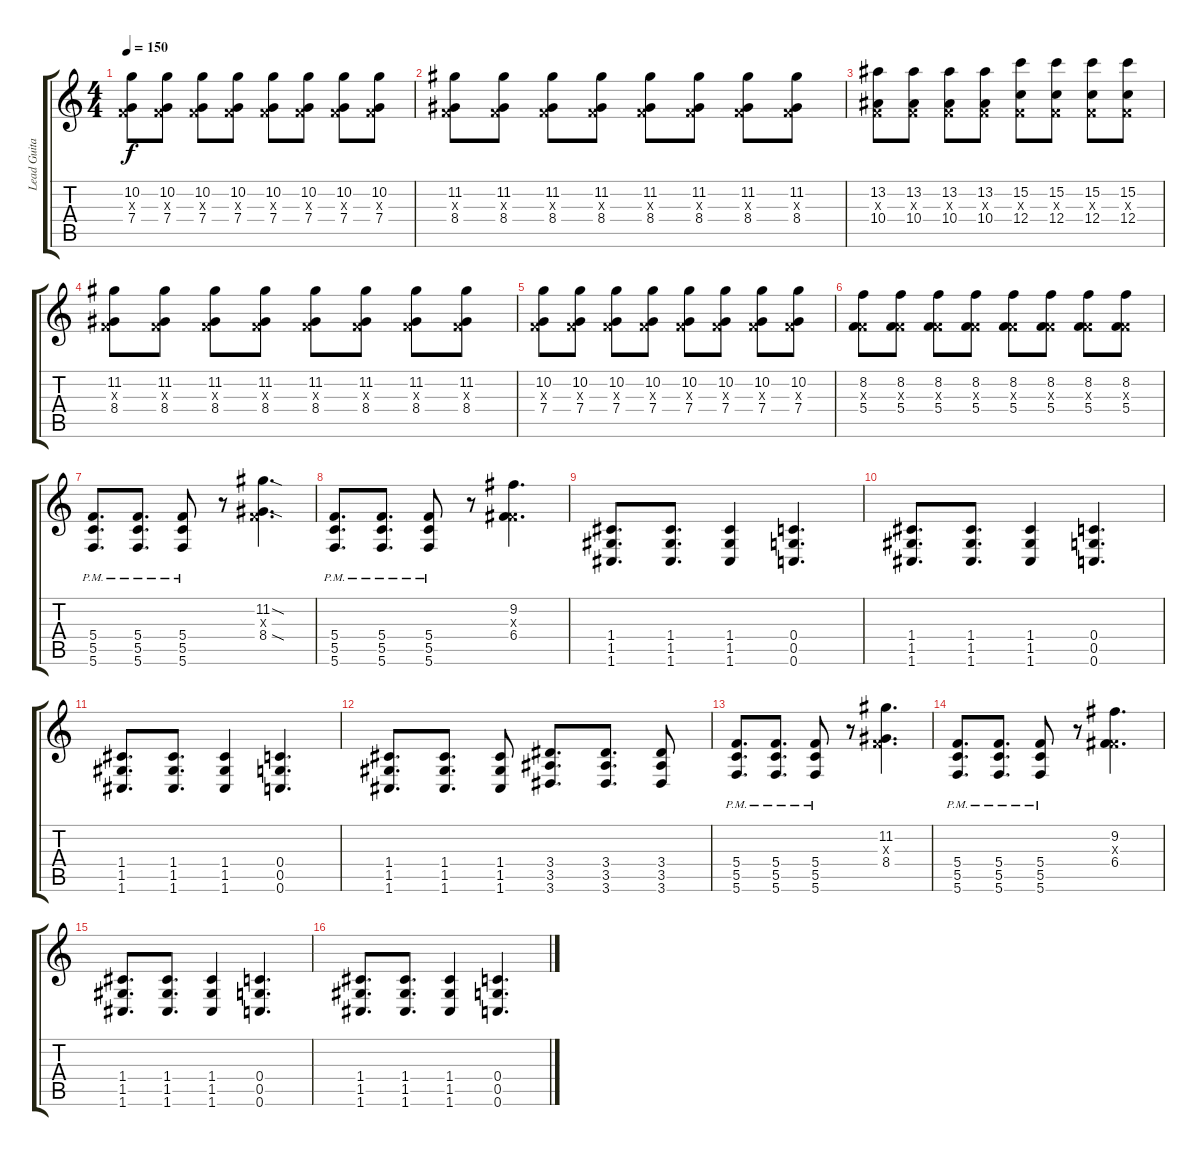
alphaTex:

\track ("Lead Guitar" "Lead Guita") {instrument overdrivenguitar}
\staff {score tabs}
\tuning (D4 A3 F3 C3 G2 C2) {hide}
\ts (4 4)
\tempo 150
\clef g2
\ks c
(10.2 0.3{x} 7.4).8{dy f} (10.2 0.3{x} 7.4).8 (10.2 0.3{x} 7.4).8 (10.2 0.3{x} 7.4).8 (10.2 0.3{x} 7.4).8 (10.2 0.3{x} 7.4).8 (10.2 0.3{x} 7.4).8 (10.2 0.3{x} 7.4).8 |
(11.2 0.3{x} 8.4).8 (11.2 0.3{x} 8.4).8 (11.2 0.3{x} 8.4).8 (11.2 0.3{x} 8.4).8 (11.2 0.3{x} 8.4).8 (11.2 0.3{x} 8.4).8 (11.2 0.3{x} 8.4).8 (11.2 0.3{x} 8.4).8 |
(13.2 0.3{x} 10.4).8 (13.2 0.3{x} 10.4).8 (13.2 0.3{x} 10.4).8 (13.2 0.3{x} 10.4).8 (15.2 0.3{x} 12.4).8 (15.2 0.3{x} 12.4).8 (15.2 0.3{x} 12.4).8 (15.2 0.3{x} 12.4).8 |
(11.2 0.3{x} 8.4).8 (11.2 0.3{x} 8.4).8 (11.2 0.3{x} 8.4).8 (11.2 0.3{x} 8.4).8 (11.2 0.3{x} 8.4).8 (11.2 0.3{x} 8.4).8 (11.2 0.3{x} 8.4).8 (11.2 0.3{x} 8.4).8 |
(10.2 0.3{x} 7.4).8 (10.2 0.3{x} 7.4).8 (10.2 0.3{x} 7.4).8 (10.2 0.3{x} 7.4).8 (10.2 0.3{x} 7.4).8 (10.2 0.3{x} 7.4).8 (10.2 0.3{x} 7.4).8 (10.2 0.3{x} 7.4).8 |
(8.2 0.3{x} 5.4).8 (8.2 0.3{x} 5.4).8 (8.2 0.3{x} 5.4).8 (8.2 0.3{x} 5.4).8 (8.2 0.3{x} 5.4).8 (8.2 0.3{x} 5.4).8 (8.2 0.3{x} 5.4).8 (8.2 0.3{x} 5.4).8 |
(5.4 5.5{pm} 5.6).8{d} (5.4 5.5{pm} 5.6).8{d} (5.4 5.5{pm} 5.6).8 r.8 (11.2{sod} 0.3{x} 8.4{sod}).4{d} |
(5.4 5.5{pm} 5.6).8{d} (5.4 5.5{pm} 5.6).8{d} (5.4 5.5{pm} 5.6).8 r.8 (9.2 0.3{x} 6.4).4{d} |
(1.4 1.5 1.6).8{d} (1.4 1.5 1.6).8{d} (1.4 1.5 1.6).4 (0.4 0.5 0.6).4{d} |
(1.4 1.5 1.6).8{d} (1.4 1.5 1.6).8{d} (1.4 1.5 1.6).4 (0.4 0.5 0.6).4{d} |
(1.4 1.5 1.6).8{d} (1.4 1.5 1.6).8{d} (1.4 1.5 1.6).4 (0.4 0.5 0.6).4{d} |
(1.4 1.5 1.6).8{d} (1.4 1.5 1.6).8{d} (1.4 1.5 1.6).8 (3.4 3.5 3.6).8{d} (3.4 3.5 3.6).8{d} (3.4 3.5 3.6).8 |
(5.4 5.5{pm} 5.6).8{d} (5.4 5.5{pm} 5.6).8{d} (5.4 5.5{pm} 5.6).8 r.8 (11.2 0.3{x} 8.4).4{d} |
(5.4 5.5{pm} 5.6).8{d} (5.4 5.5{pm} 5.6).8{d} (5.4 5.5{pm} 5.6).8 r.8 (9.2 0.3{x} 6.4).4{d} |
(1.4 1.5 1.6).8{d} (1.4 1.5 1.6).8{d} (1.4 1.5 1.6).4 (0.4 0.5 0.6).4{d} |
(1.4 1.5 1.6).8{d} (1.4 1.5 1.6).8{d} (1.4 1.5 1.6).4 (0.4 0.5 0.6).4{d}
